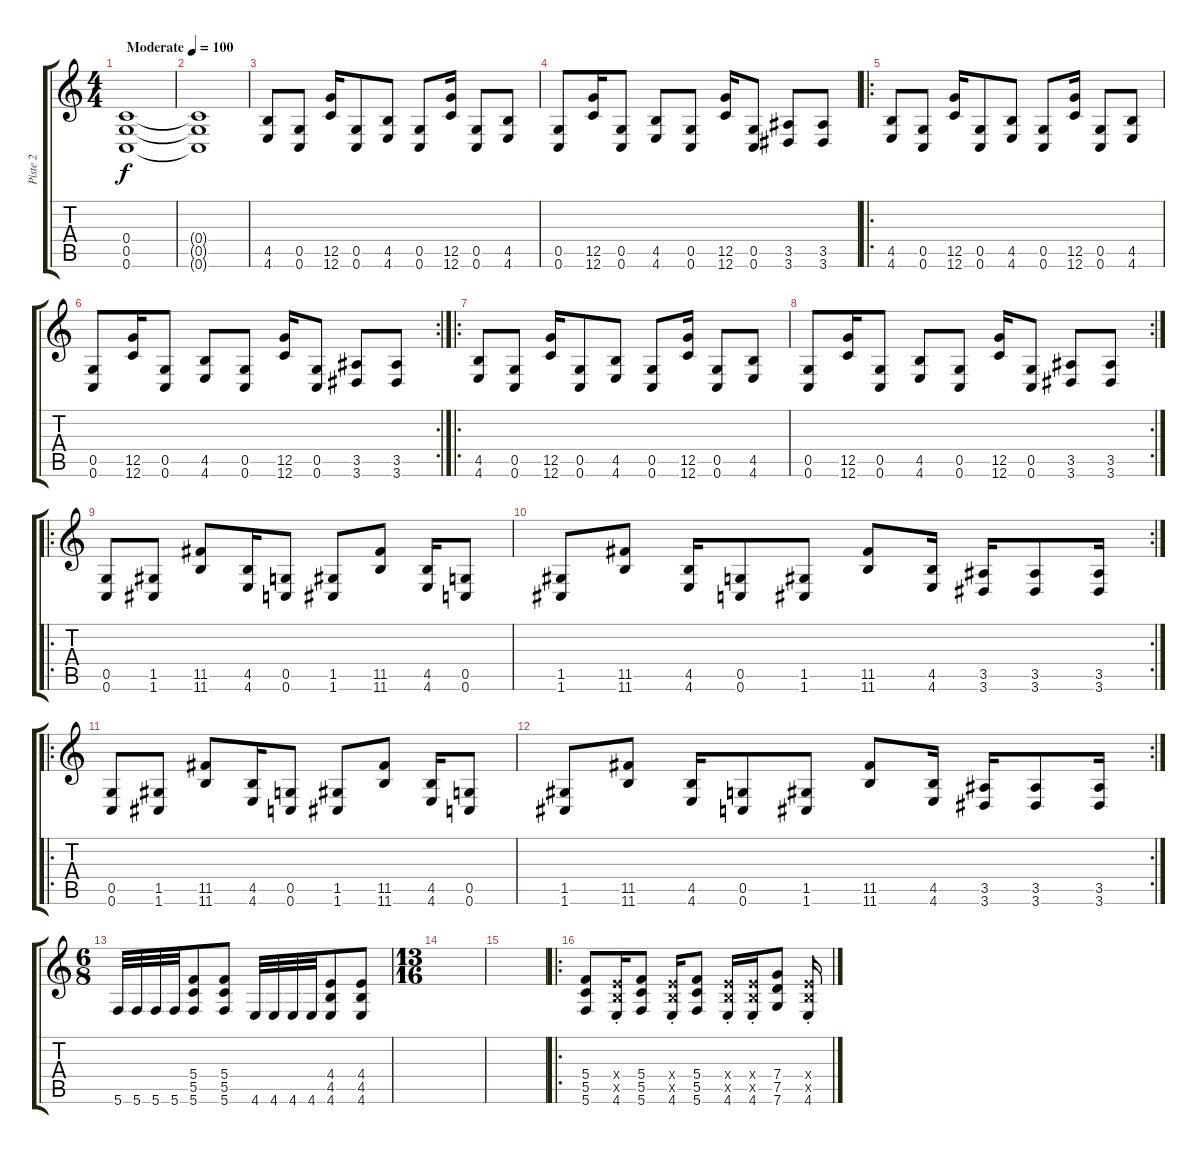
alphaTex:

\track ("Piste 2" "Piste 2") {instrument distortionguitar}
\staff {score tabs}
\tuning (E4 C4 G3 C3 G2 C2) {hide}
\ts (4 4)
\tempo (100 "Moderate")
\clef g2
\ks c
(0.4 0.5 0.6).1{dy f instrument distortionguitar} |
(0.4{t} 0.5{t} 0.6{t}).1 |
(4.5 4.6).8 (0.5 0.6).8 (12.5 12.6).16 (0.5 0.6).8 (4.5 4.6).8 (0.5 0.6).8 (12.5 12.6).16 (0.5 0.6).8 (4.5 4.6).8 |
(0.5 0.6).8 (12.5 12.6).16 (0.5 0.6).8 (4.5 4.6).8 (0.5 0.6).8 (12.5 12.6).16 (0.5 0.6).8 (3.5 3.6).8 (3.5 3.6).8 |
\ro
(4.5 4.6).8 (0.5 0.6).8 (12.5 12.6).16 (0.5 0.6).8 (4.5 4.6).8 (0.5 0.6).8 (12.5 12.6).16 (0.5 0.6).8 (4.5 4.6).8 |
\rc 2
(0.5 0.6).8 (12.5 12.6).16 (0.5 0.6).8 (4.5 4.6).8 (0.5 0.6).8 (12.5 12.6).16 (0.5 0.6).8 (3.5 3.6).8 (3.5 3.6).8 |
\ro
(4.5 4.6).8 (0.5 0.6).8 (12.5 12.6).16 (0.5 0.6).8 (4.5 4.6).8 (0.5 0.6).8 (12.5 12.6).16 (0.5 0.6).8 (4.5 4.6).8 |
\rc 2
(0.5 0.6).8 (12.5 12.6).16 (0.5 0.6).8 (4.5 4.6).8 (0.5 0.6).8 (12.5 12.6).16 (0.5 0.6).8 (3.5 3.6).8 (3.5 3.6).8 |
\ro
(0.5 0.6).8 (1.5 1.6).8 (11.5 11.6).8 (4.5 4.6).16 (0.5 0.6).8 (1.5 1.6).8 (11.5 11.6).8 (4.5 4.6).16 (0.5 0.6).8 |
\rc 2
(1.5 1.6).8 (11.5 11.6).8 (4.5 4.6).16 (0.5 0.6).8 (1.5 1.6).8 (11.5 11.6).8 (4.5 4.6).16 (3.5 3.6).16 (3.5 3.6).8 (3.5 3.6).16 |
\ro
(0.5 0.6).8 (1.5 1.6).8 (11.5 11.6).8 (4.5 4.6).16 (0.5 0.6).8 (1.5 1.6).8 (11.5 11.6).8 (4.5 4.6).16 (0.5 0.6).8 |
\rc 2
(1.5 1.6).8 (11.5 11.6).8 (4.5 4.6).16 (0.5 0.6).8 (1.5 1.6).8 (11.5 11.6).8 (4.5 4.6).16 (3.5 3.6).16 (3.5 3.6).8 (3.5 3.6).16 |
\ts (6 8)
5.6.32 5.6.32 5.6.32 5.6.32 (5.4 5.5 5.6).8 (5.4 5.5 5.6).8 4.6.32 4.6.32 4.6.32 4.6.32 (4.4 4.5 4.6).8 (4.4 4.5 4.6).8 |
\ts (13 16)
|
|
\ro
(5.4 5.5 5.6).8 (4.4{x} 4.5{x} 4.6{st}).16 (5.4 5.5 5.6).8 (4.4{x} 4.5{x} 4.6{st}).16 (5.4 5.5 5.6).8 (4.4{x} 4.5{x} 4.6{st}).16 (4.4{x} 4.5{x} 4.6{st}).16 (7.4 7.5 7.6).8 (4.4{x} 4.5{x} 4.6{st}).16
